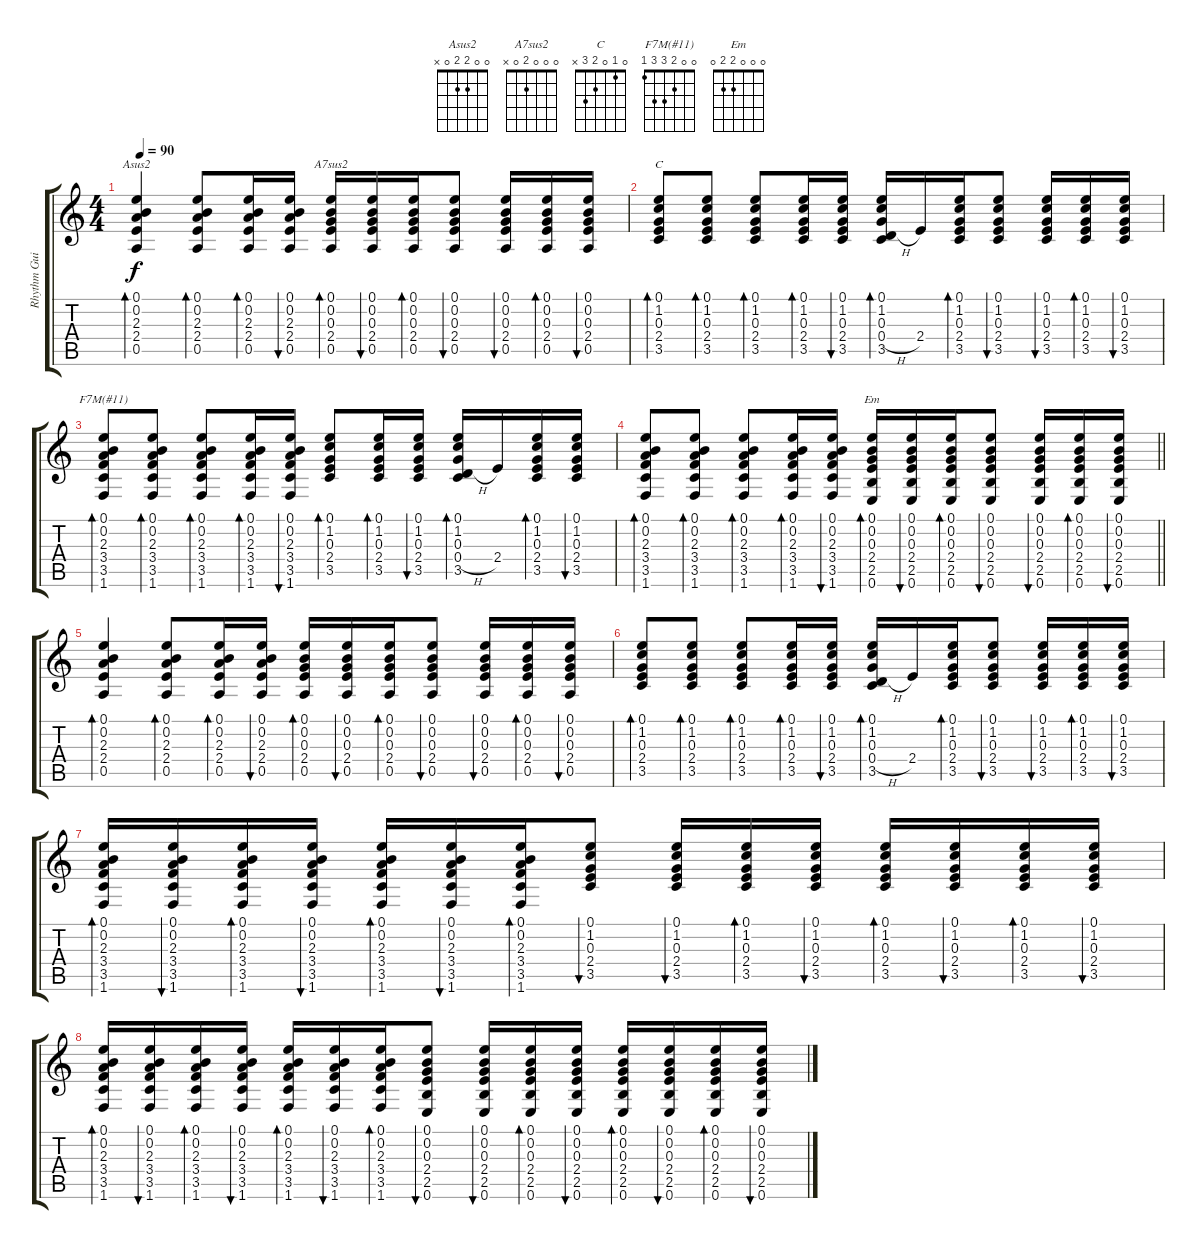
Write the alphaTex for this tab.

\track ("Rhythm Guitar" "Rhythm Gui") {instrument acousticguitarsteel}
\staff {score tabs}
\tuning (E4 B3 G3 D3 A2 E2) {hide}
\chord ("Asus2" 0 0 2 2 0 x)
\chord ("A7sus2" 0 0 0 2 0 x)
\chord ("C" 0 1 0 2 3 x)
\chord ("F7M(#11)" 0 0 2 3 3 1)
\chord ("Em" 0 0 0 2 2 0)
\ts (4 4)
\tempo 90
\clef g2
\ks c
(0.1 0.2 2.3 2.4 0.5).4{bd 30 ch "Asus2" dy f instrument acousticguitarsteel} (0.1 0.2 2.3 2.4 0.5).8{bd 30} (0.1 0.2 2.3 2.4 0.5).16{bd 30} (0.1 0.2 2.3 2.4 0.5).16{bu 30} (0.1 0.2 0.3 2.4 0.5).16{bd 30 ch "A7sus2"} (0.1 0.2 0.3 2.4 0.5).16{bu 30} (0.1 0.2 0.3 2.4 0.5).16{bd 30} (0.1 0.2 0.3 2.4 0.5).8{bu 30} (0.1 0.2 0.3 2.4 0.5).16{bu 30} (0.1 0.2 0.3 2.4 0.5).16{bd 30} (0.1 0.2 0.3 2.4 0.5).16{bu 30} |
(0.1 1.2 0.3 2.4 3.5).8{bd 30 ch "C"} (0.1 1.2 0.3 2.4 3.5).8{bd 30} (0.1 1.2 0.3 2.4 3.5).8{bd 30} (0.1 1.2 0.3 2.4 3.5).16{bd 30} (0.1 1.2 0.3 2.4 3.5).16{bu 30} (0.1 1.2 0.3 0.4{h} 3.5).16{bd 30} 2.4.16 (0.1 1.2 0.3 2.4 3.5).16{bd 30} (0.1 1.2 0.3 2.4 3.5).8{bu 30} (0.1 1.2 0.3 2.4 3.5).16{bu 30} (0.1 1.2 0.3 2.4 3.5).16{bd 30} (0.1 1.2 0.3 2.4 3.5).16{bu 30} |
(0.1 0.2 2.3 3.4 3.5 1.6).8{bd 30 ch "F7M(#11)"} (0.1 0.2 2.3 3.4 3.5 1.6).8{bd 30} (0.1 0.2 2.3 3.4 3.5 1.6).8{bd 30} (0.1 0.2 2.3 3.4 3.5 1.6).16{bd 30} (0.1 0.2 2.3 3.4 3.5 1.6).16{bu 30} (0.1 1.2 0.3 2.4 3.5).8{bd 30} (0.1 1.2 0.3 2.4 3.5).16{bd 30} (0.1 1.2 0.3 2.4 3.5).16{bu 30} (0.1 1.2 0.3 0.4{h} 3.5).16{bd 30} 2.4.16 (0.1 1.2 0.3 2.4 3.5).16{bd 30} (0.1 1.2 0.3 2.4 3.5).16{bu 30} |
\barLineRight lightlight
(0.1 0.2 2.3 3.4 3.5 1.6).8{bd 30} (0.1 0.2 2.3 3.4 3.5 1.6).8{bd 30} (0.1 0.2 2.3 3.4 3.5 1.6).8{bd 30} (0.1 0.2 2.3 3.4 3.5 1.6).16{bd 30} (0.1 0.2 2.3 3.4 3.5 1.6).16{bu 30} (0.1 0.2 0.3 2.4 2.5 0.6).16{bd 30 ch "Em"} (0.1 0.2 0.3 2.4 2.5 0.6).16{bu 30} (0.1 0.2 0.3 2.4 2.5 0.6).16{bd 30} (0.1 0.2 0.3 2.4 2.5 0.6).8{bu 30} (0.1 0.2 0.3 2.4 2.5 0.6).16{bu 30} (0.1 0.2 0.3 2.4 2.5 0.6).16{bd 30} (0.1 0.2 0.3 2.4 2.5 0.6).16{bu 30} |
(0.1 0.2 2.3 2.4 0.5).4{bd 30} (0.1 0.2 2.3 2.4 0.5).8{bd 30} (0.1 0.2 2.3 2.4 0.5).16{bd 30} (0.1 0.2 2.3 2.4 0.5).16{bu 30} (0.1 0.2 0.3 2.4 0.5).16{bd 30} (0.1 0.2 0.3 2.4 0.5).16{bu 30} (0.1 0.2 0.3 2.4 0.5).16{bd 30} (0.1 0.2 0.3 2.4 0.5).8{bu 30} (0.1 0.2 0.3 2.4 0.5).16{bu 30} (0.1 0.2 0.3 2.4 0.5).16{bd 30} (0.1 0.2 0.3 2.4 0.5).16{bu 30} |
(0.1 1.2 0.3 2.4 3.5).8{bd 30} (0.1 1.2 0.3 2.4 3.5).8{bd 30} (0.1 1.2 0.3 2.4 3.5).8{bd 30} (0.1 1.2 0.3 2.4 3.5).16{bd 30} (0.1 1.2 0.3 2.4 3.5).16{bu 30} (0.1 1.2 0.3 0.4{h} 3.5).16{bd 30} 2.4.16 (0.1 1.2 0.3 2.4 3.5).16{bd 30} (0.1 1.2 0.3 2.4 3.5).8{bu 30} (0.1 1.2 0.3 2.4 3.5).16{bu 30} (0.1 1.2 0.3 2.4 3.5).16{bd 30} (0.1 1.2 0.3 2.4 3.5).16{bu 30} |
(0.1 0.2 2.3 3.4 3.5 1.6).16{bd 30} (0.1 0.2 2.3 3.4 3.5 1.6).16{bu 30} (0.1 0.2 2.3 3.4 3.5 1.6).16{bd 30} (0.1 0.2 2.3 3.4 3.5 1.6).16{bu 30} (0.1 0.2 2.3 3.4 3.5 1.6).16{bd 30} (0.1 0.2 2.3 3.4 3.5 1.6).16{bu 30} (0.1 0.2 2.3 3.4 3.5 1.6).16{bd 30} (0.1 1.2 0.3 2.4 3.5).8{bu 30} (0.1 1.2 0.3 2.4 3.5).16{bu 30} (0.1 1.2 0.3 2.4 3.5).16{bd 30} (0.1 1.2 0.3 2.4 3.5).16{bu 30} (0.1 1.2 0.3 2.4 3.5).16{bd 30} (0.1 1.2 0.3 2.4 3.5).16{bu 30} (0.1 1.2 0.3 2.4 3.5).16{bd 30} (0.1 1.2 0.3 2.4 3.5).16{bu 30} |
(0.1 0.2 2.3 3.4 3.5 1.6).16{bd 30} (0.1 0.2 2.3 3.4 3.5 1.6).16{bu 30} (0.1 0.2 2.3 3.4 3.5 1.6).16{bd 30} (0.1 0.2 2.3 3.4 3.5 1.6).16{bu 30} (0.1 0.2 2.3 3.4 3.5 1.6).16{bd 30} (0.1 0.2 2.3 3.4 3.5 1.6).16{bu 30} (0.1 0.2 2.3 3.4 3.5 1.6).16{bd 30} (0.1 0.2 0.3 2.4 2.5 0.6).8{bu 30} (0.1 0.2 0.3 2.4 2.5 0.6).16{bu 30} (0.1 0.2 0.3 2.4 2.5 0.6).16{bd 30} (0.1 0.2 0.3 2.4 2.5 0.6).16{bu 30} (0.1 0.2 0.3 2.4 2.5 0.6).16{bd 30} (0.1 0.2 0.3 2.4 2.5 0.6).16{bu 30} (0.1 0.2 0.3 2.4 2.5 0.6).16{bd 30} (0.1 0.2 0.3 2.4 2.5 0.6).16{bu 30}
